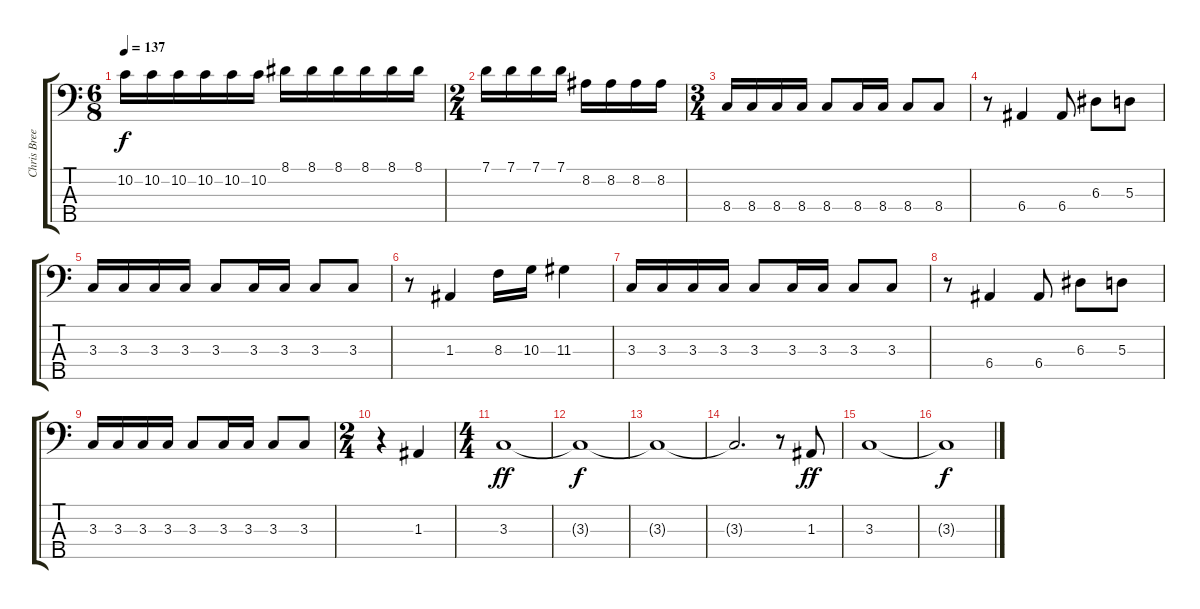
\track ("Chris Breeze" "Chris Bree") {instrument electricbassfinger}
\staff {score tabs}
\tuning (G2 D2 A1 E1 B0) {hide}
\ts (6 8)
\tempo 137
\clef f4
\ks c
10.2.16{dy f} 10.2.16 10.2.16 10.2.16 10.2.16 10.2.16 8.1.16 8.1.16 8.1.16 8.1.16 8.1.16 8.1.16 |
\ts (2 4)
7.1.16 7.1.16 7.1.16 7.1.16 8.2.16 8.2.16 8.2.16 8.2.16 |
\ts (3 4)
8.4.16 8.4.16 8.4.16 8.4.16 8.4.8 8.4.16 8.4.16 8.4.8 8.4.8 |
r.8 6.4.4 6.4.8 6.3.8 5.3.8 |
3.3.16 3.3.16 3.3.16 3.3.16 3.3.8 3.3.16 3.3.16 3.3.8 3.3.8 |
r.8 1.3.4 8.3.16 10.3.16 11.3.4 |
3.3.16 3.3.16 3.3.16 3.3.16 3.3.8 3.3.16 3.3.16 3.3.8 3.3.8 |
r.8 6.4.4 6.4.8 6.3.8 5.3.8 |
3.3.16 3.3.16 3.3.16 3.3.16 3.3.8 3.3.16 3.3.16 3.3.8 3.3.8 |
\ts (2 4)
r.4 1.3.4 |
\ts (4 4)
3.3.1{dy ff} |
3.3{t}.1{dy f} |
3.3{t}.1 |
3.3{t}.2{d} r.8 1.3.8{dy ff} |
3.3.1 |
3.3{t}.1{dy f}
